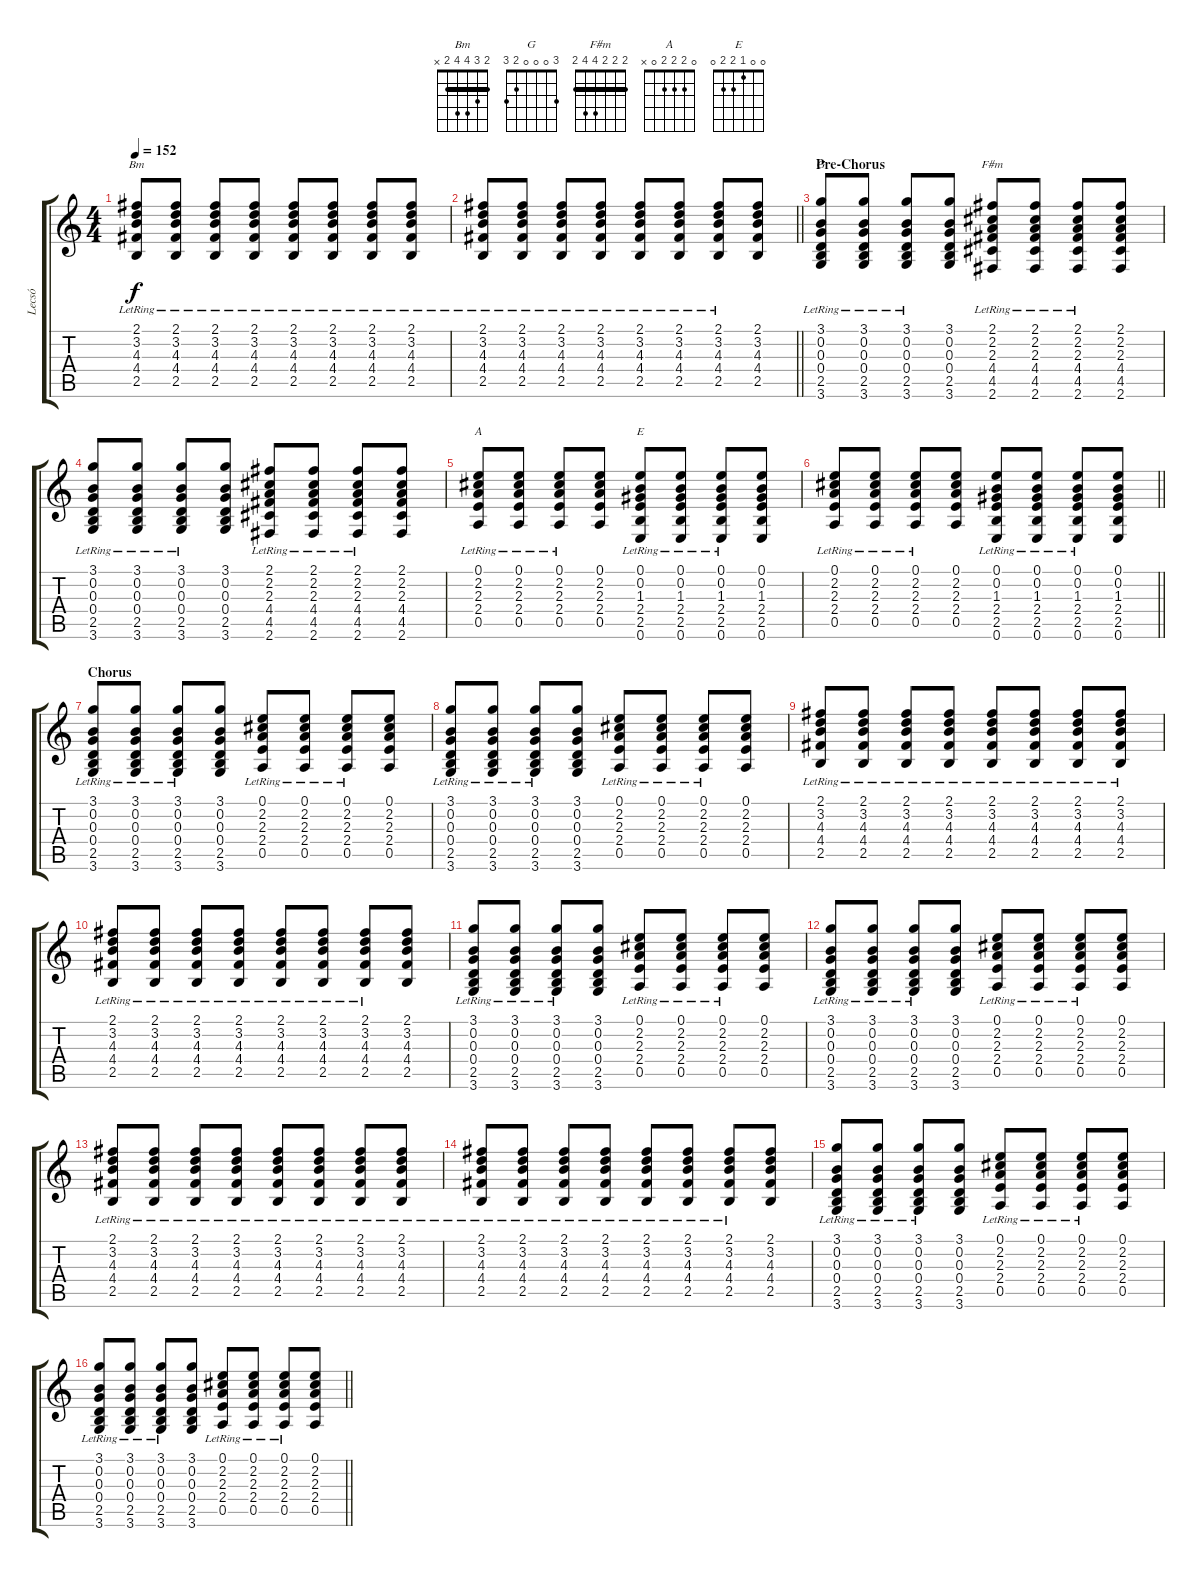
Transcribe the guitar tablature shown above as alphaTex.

\track ("Lecsó" "Lecsó") {instrument acousticguitarnylon}
\staff {score tabs}
\tuning (E4 B3 G3 D3 A2 E2) {hide}
\chord ("Bm" 2 3 4 4 2 x) {barre 2}
\chord ("G" 3 0 0 0 2 3)
\chord ("F#m" 2 2 2 4 4 2) {barre 2}
\chord ("A" 0 2 2 2 0 x)
\chord ("E" 0 0 1 2 2 0)
\ts (4 4)
\tempo 152
\clef g2
\ks c
(2.1{lr} 3.2{lr} 4.3{lr} 4.4{lr} 2.5{lr}).8{ch "Bm" dy f} (2.1{lr} 3.2{lr} 4.3{lr} 4.4{lr} 2.5{lr}).8 (2.1{lr} 3.2{lr} 4.3{lr} 4.4{lr} 2.5{lr}).8 (2.1{lr} 3.2{lr} 4.3{lr} 4.4{lr} 2.5{lr}).8 (2.1{lr} 3.2{lr} 4.3{lr} 4.4{lr} 2.5{lr}).8 (2.1{lr} 3.2{lr} 4.3{lr} 4.4{lr} 2.5{lr}).8 (2.1{lr} 3.2{lr} 4.3{lr} 4.4{lr} 2.5{lr}).8 (2.1 3.2 4.3 4.4{lr} 2.5).8 |
\barLineRight lightlight
(2.1{lr} 3.2{lr} 4.3{lr} 4.4{lr} 2.5{lr}).8 (2.1{lr} 3.2{lr} 4.3{lr} 4.4{lr} 2.5{lr}).8 (2.1{lr} 3.2{lr} 4.3{lr} 4.4{lr} 2.5{lr}).8 (2.1{lr} 3.2{lr} 4.3{lr} 4.4{lr} 2.5{lr}).8 (2.1{lr} 3.2{lr} 4.3{lr} 4.4{lr} 2.5{lr}).8 (2.1{lr} 3.2{lr} 4.3{lr} 4.4{lr} 2.5{lr}).8 (2.1{lr} 3.2{lr} 4.3{lr} 4.4{lr} 2.5{lr}).8 (2.1 3.2 4.3 4.4 2.5).8 |
\section ("" "Pre-Chorus")
(3.1{lr} 0.2{lr} 0.3{lr} 0.4{lr} 2.5{lr} 3.6{lr}).8{ch "G"} (3.1{lr} 0.2{lr} 0.3{lr} 0.4{lr} 2.5{lr} 3.6{lr}).8 (3.1{lr} 0.2{lr} 0.3{lr} 0.4{lr} 2.5{lr} 3.6{lr}).8 (3.1 0.2 0.3 0.4 2.5 3.6).8 (2.1{lr} 2.2{lr} 2.3{lr} 4.4{lr} 4.5{lr} 2.6{lr}).8{ch "F#m"} (2.1{lr} 2.2{lr} 2.3{lr} 4.4{lr} 4.5{lr} 2.6{lr}).8 (2.1{lr} 2.2{lr} 2.3{lr} 4.4{lr} 4.5{lr} 2.6{lr}).8 (2.1 2.2 2.3 4.4 4.5 2.6).8 |
(3.1{lr} 0.2{lr} 0.3{lr} 0.4{lr} 2.5{lr} 3.6{lr}).8 (3.1{lr} 0.2{lr} 0.3{lr} 0.4{lr} 2.5{lr} 3.6{lr}).8 (3.1{lr} 0.2{lr} 0.3{lr} 0.4{lr} 2.5{lr} 3.6{lr}).8 (3.1 0.2 0.3 0.4 2.5 3.6).8 (2.1{lr} 2.2{lr} 2.3{lr} 4.4{lr} 4.5{lr} 2.6{lr}).8 (2.1{lr} 2.2{lr} 2.3{lr} 4.4{lr} 4.5{lr} 2.6{lr}).8 (2.1{lr} 2.2{lr} 2.3{lr} 4.4{lr} 4.5{lr} 2.6{lr}).8 (2.1 2.2 2.3 4.4 4.5 2.6).8 |
(0.1{lr} 2.2{lr} 2.3{lr} 2.4{lr} 0.5{lr}).8{ch "A"} (0.1{lr} 2.2{lr} 2.3{lr} 2.4{lr} 0.5{lr}).8 (0.1{lr} 2.2{lr} 2.3{lr} 2.4{lr} 0.5{lr}).8 (0.1 2.2 2.3 2.4 0.5).8 (0.1{lr} 0.2{lr} 1.3{lr} 2.4{lr} 2.5{lr} 0.6{lr}).8{ch "E"} (0.1{lr} 0.2{lr} 1.3{lr} 2.4{lr} 2.5{lr} 0.6{lr}).8 (0.1{lr} 0.2{lr} 1.3{lr} 2.4{lr} 2.5{lr} 0.6{lr}).8 (0.1 0.2 1.3 2.4 2.5 0.6).8 |
\barLineRight lightlight
(0.1{lr} 2.2{lr} 2.3{lr} 2.4{lr} 0.5{lr}).8 (0.1{lr} 2.2{lr} 2.3{lr} 2.4{lr} 0.5{lr}).8 (0.1{lr} 2.2{lr} 2.3{lr} 2.4{lr} 0.5{lr}).8 (0.1 2.2 2.3 2.4 0.5).8 (0.1{lr} 0.2{lr} 1.3{lr} 2.4{lr} 2.5{lr} 0.6{lr}).8 (0.1{lr} 0.2{lr} 1.3{lr} 2.4{lr} 2.5{lr} 0.6{lr}).8 (0.1{lr} 0.2{lr} 1.3{lr} 2.4{lr} 2.5{lr} 0.6{lr}).8 (0.1 0.2 1.3 2.4 2.5 0.6).8 |
\section ("" "Chorus")
(3.1{lr} 0.2{lr} 0.3{lr} 0.4{lr} 2.5{lr} 3.6{lr}).8 (3.1{lr} 0.2{lr} 0.3{lr} 0.4{lr} 2.5{lr} 3.6{lr}).8 (3.1{lr} 0.2{lr} 0.3{lr} 0.4{lr} 2.5{lr} 3.6{lr}).8 (3.1 0.2 0.3 0.4 2.5 3.6).8 (0.1{lr} 2.2{lr} 2.3{lr} 2.4{lr} 0.5{lr}).8 (0.1{lr} 2.2{lr} 2.3{lr} 2.4{lr} 0.5{lr}).8 (0.1{lr} 2.2{lr} 2.3{lr} 2.4{lr} 0.5{lr}).8 (0.1 2.2 2.3 2.4 0.5).8 |
(3.1{lr} 0.2{lr} 0.3{lr} 0.4{lr} 2.5{lr} 3.6{lr}).8 (3.1{lr} 0.2{lr} 0.3{lr} 0.4{lr} 2.5{lr} 3.6{lr}).8 (3.1{lr} 0.2{lr} 0.3{lr} 0.4{lr} 2.5{lr} 3.6{lr}).8 (3.1 0.2 0.3 0.4 2.5 3.6).8 (0.1{lr} 2.2{lr} 2.3{lr} 2.4{lr} 0.5{lr}).8 (0.1{lr} 2.2{lr} 2.3{lr} 2.4{lr} 0.5{lr}).8 (0.1{lr} 2.2{lr} 2.3{lr} 2.4{lr} 0.5{lr}).8 (0.1 2.2 2.3 2.4 0.5).8 |
(2.1{lr} 3.2{lr} 4.3{lr} 4.4{lr} 2.5{lr}).8 (2.1{lr} 3.2{lr} 4.3{lr} 4.4{lr} 2.5{lr}).8 (2.1{lr} 3.2{lr} 4.3{lr} 4.4{lr} 2.5{lr}).8 (2.1{lr} 3.2{lr} 4.3{lr} 4.4{lr} 2.5{lr}).8 (2.1{lr} 3.2{lr} 4.3{lr} 4.4{lr} 2.5{lr}).8 (2.1{lr} 3.2{lr} 4.3{lr} 4.4{lr} 2.5{lr}).8 (2.1{lr} 3.2{lr} 4.3{lr} 4.4{lr} 2.5{lr}).8 (2.1 3.2 4.3 4.4{lr} 2.5).8 |
(2.1{lr} 3.2{lr} 4.3{lr} 4.4{lr} 2.5{lr}).8 (2.1{lr} 3.2{lr} 4.3{lr} 4.4{lr} 2.5{lr}).8 (2.1{lr} 3.2{lr} 4.3{lr} 4.4{lr} 2.5{lr}).8 (2.1{lr} 3.2{lr} 4.3{lr} 4.4{lr} 2.5{lr}).8 (2.1{lr} 3.2{lr} 4.3{lr} 4.4{lr} 2.5{lr}).8 (2.1{lr} 3.2{lr} 4.3{lr} 4.4{lr} 2.5{lr}).8 (2.1{lr} 3.2{lr} 4.3{lr} 4.4{lr} 2.5{lr}).8 (2.1 3.2 4.3 4.4 2.5).8 |
(3.1{lr} 0.2{lr} 0.3{lr} 0.4{lr} 2.5{lr} 3.6{lr}).8 (3.1{lr} 0.2{lr} 0.3{lr} 0.4{lr} 2.5{lr} 3.6{lr}).8 (3.1{lr} 0.2{lr} 0.3{lr} 0.4{lr} 2.5{lr} 3.6{lr}).8 (3.1 0.2 0.3 0.4 2.5 3.6).8 (0.1{lr} 2.2{lr} 2.3{lr} 2.4{lr} 0.5{lr}).8 (0.1{lr} 2.2{lr} 2.3{lr} 2.4{lr} 0.5{lr}).8 (0.1{lr} 2.2{lr} 2.3{lr} 2.4{lr} 0.5{lr}).8 (0.1 2.2 2.3 2.4 0.5).8 |
(3.1{lr} 0.2{lr} 0.3{lr} 0.4{lr} 2.5{lr} 3.6{lr}).8 (3.1{lr} 0.2{lr} 0.3{lr} 0.4{lr} 2.5{lr} 3.6{lr}).8 (3.1{lr} 0.2{lr} 0.3{lr} 0.4{lr} 2.5{lr} 3.6{lr}).8 (3.1 0.2 0.3 0.4 2.5 3.6).8 (0.1{lr} 2.2{lr} 2.3{lr} 2.4{lr} 0.5{lr}).8 (0.1{lr} 2.2{lr} 2.3{lr} 2.4{lr} 0.5{lr}).8 (0.1{lr} 2.2{lr} 2.3{lr} 2.4{lr} 0.5{lr}).8 (0.1 2.2 2.3 2.4 0.5).8 |
(2.1{lr} 3.2{lr} 4.3{lr} 4.4{lr} 2.5{lr}).8 (2.1{lr} 3.2{lr} 4.3{lr} 4.4{lr} 2.5{lr}).8 (2.1{lr} 3.2{lr} 4.3{lr} 4.4{lr} 2.5{lr}).8 (2.1{lr} 3.2{lr} 4.3{lr} 4.4{lr} 2.5{lr}).8 (2.1{lr} 3.2{lr} 4.3{lr} 4.4{lr} 2.5{lr}).8 (2.1{lr} 3.2{lr} 4.3{lr} 4.4{lr} 2.5{lr}).8 (2.1{lr} 3.2{lr} 4.3{lr} 4.4{lr} 2.5{lr}).8 (2.1 3.2 4.3 4.4{lr} 2.5).8 |
(2.1{lr} 3.2{lr} 4.3{lr} 4.4{lr} 2.5{lr}).8 (2.1{lr} 3.2{lr} 4.3{lr} 4.4{lr} 2.5{lr}).8 (2.1{lr} 3.2{lr} 4.3{lr} 4.4{lr} 2.5{lr}).8 (2.1{lr} 3.2{lr} 4.3{lr} 4.4{lr} 2.5{lr}).8 (2.1{lr} 3.2{lr} 4.3{lr} 4.4{lr} 2.5{lr}).8 (2.1{lr} 3.2{lr} 4.3{lr} 4.4{lr} 2.5{lr}).8 (2.1{lr} 3.2{lr} 4.3{lr} 4.4{lr} 2.5{lr}).8 (2.1 3.2 4.3 4.4 2.5).8 |
(3.1{lr} 0.2{lr} 0.3{lr} 0.4{lr} 2.5{lr} 3.6{lr}).8 (3.1{lr} 0.2{lr} 0.3{lr} 0.4{lr} 2.5{lr} 3.6{lr}).8 (3.1{lr} 0.2{lr} 0.3{lr} 0.4{lr} 2.5{lr} 3.6{lr}).8 (3.1 0.2 0.3 0.4 2.5 3.6).8 (0.1{lr} 2.2{lr} 2.3{lr} 2.4{lr} 0.5{lr}).8 (0.1{lr} 2.2{lr} 2.3{lr} 2.4{lr} 0.5{lr}).8 (0.1{lr} 2.2{lr} 2.3{lr} 2.4{lr} 0.5{lr}).8 (0.1 2.2 2.3 2.4 0.5).8 |
\barLineRight lightlight
(3.1{lr} 0.2{lr} 0.3{lr} 0.4{lr} 2.5{lr} 3.6{lr}).8 (3.1{lr} 0.2{lr} 0.3{lr} 0.4{lr} 2.5{lr} 3.6{lr}).8 (3.1{lr} 0.2{lr} 0.3{lr} 0.4{lr} 2.5{lr} 3.6{lr}).8 (3.1 0.2 0.3 0.4 2.5 3.6).8 (0.1{lr} 2.2{lr} 2.3{lr} 2.4{lr} 0.5{lr}).8 (0.1{lr} 2.2{lr} 2.3{lr} 2.4{lr} 0.5{lr}).8 (0.1{lr} 2.2{lr} 2.3{lr} 2.4{lr} 0.5{lr}).8 (0.1 2.2 2.3 2.4 0.5).8
